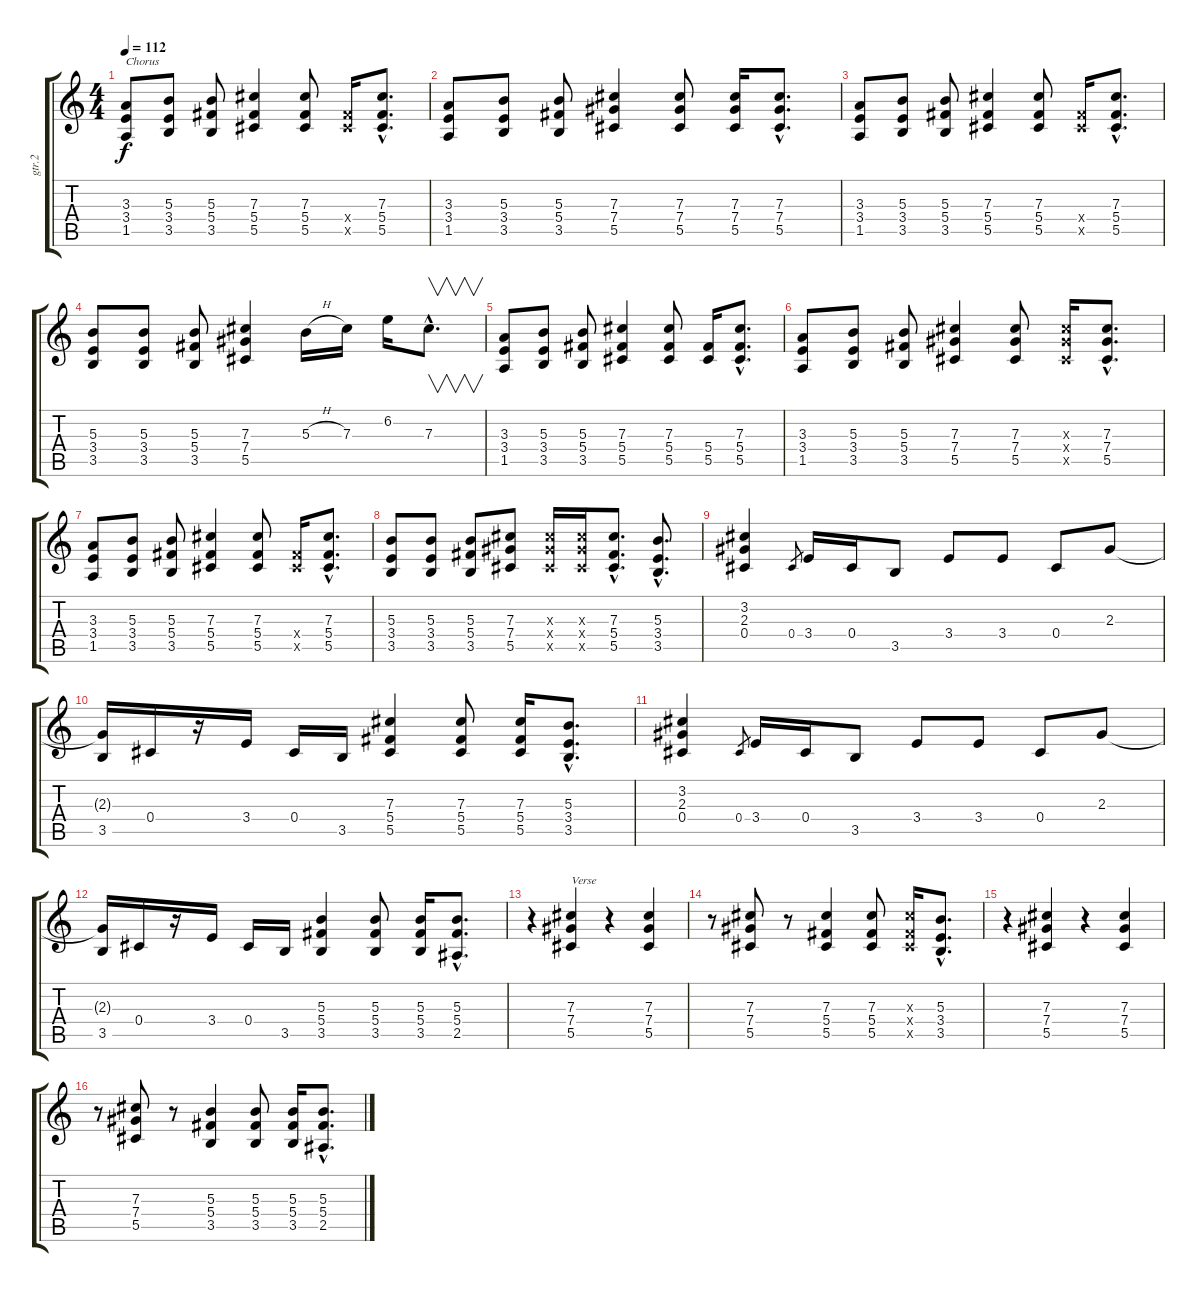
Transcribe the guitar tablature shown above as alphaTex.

\track ("gtr.2" "gtr.2") {instrument distortionguitar}
\staff {score tabs}
\tuning (Eb4 Bb3 Gb3 Db3 Ab2 Eb2) {hide}
\ts (4 4)
\tempo 112
\clef g2
\ks c
(3.3 3.4 1.5).8{txt "Chorus" dy f} (5.3 3.4 3.5).8 (5.3 5.4 3.5).8 (7.3 5.4 5.5).4 (7.3 5.4 5.5).8 (5.4{x} 5.5{x}).16 (7.3{hac} 5.4{hac} 5.5{hac}).8{d} |
(3.3 3.4 1.5).8 (5.3 3.4 3.5).8 (5.3 5.4 3.5).8 (7.3 7.4 5.5).4 (7.3 7.4 5.5).8 (7.3 7.4 5.5).16 (7.3{hac} 7.4{hac} 5.5{hac}).8{d} |
(3.3 3.4 1.5).8 (5.3 3.4 3.5).8 (5.3 5.4 3.5).8 (7.3 5.4 5.5).4 (7.3 5.4 5.5).8 (5.4{x} 5.5{x}).16 (7.3{hac} 5.4{hac} 5.5{hac}).8{d} |
(5.3 3.4 3.5).8 (5.3 3.4 3.5).8 (5.3 5.4 3.5).8 (7.3 7.4 5.5).4 5.3{h}.16 7.3.16 6.2.16 7.3{hac}.8{v d} |
(3.3 3.4 1.5).8 (5.3 3.4 3.5).8 (5.3 5.4 3.5).8 (7.3 5.4 5.5).4 (7.3 5.4 5.5).8 (5.4 5.5).16 (7.3{hac} 5.4{hac} 5.5{hac}).8{d} |
(3.3 3.4 1.5).8 (5.3 3.4 3.5).8 (5.3 5.4 3.5).8 (7.3 7.4 5.5).4 (7.3 7.4 5.5).8 (7.3{x} 7.4{x} 5.5{x}).16 (7.3{hac} 7.4{hac} 5.5{hac}).8{d} |
(3.3 3.4 1.5).8 (5.3 3.4 3.5).8 (5.3 5.4 3.5).8 (7.3 5.4 5.5).4 (7.3 5.4 5.5).8 (5.4{x} 5.5{x}).16 (7.3{hac} 5.4{hac} 5.5{hac}).8{d} |
(5.3 3.4 3.5).8 (5.3 3.4 3.5).8 (5.3 5.4 3.5).8 (7.3 7.4 5.5).8 (7.3{x} 7.4{x} 5.5{x}).16 (7.3{x} 7.4{x} 5.5{x}).16 (7.3{hac} 5.4{hac} 5.5{hac}).8{d} (5.3{hac} 3.4{hac} 3.5{hac}).8{d} |
(3.2 2.3 0.4).4 0.4.8{gr} 3.4.16 0.4.16 3.5.8 3.4.8 3.4.8 0.4.8 2.3.8 |
(2.3{t} 3.5).16 0.4.16 r.16 3.4.16 0.4.16 3.5.16 (7.3 5.4 5.5).4 (7.3 5.4 5.5).8 (7.3 5.4 5.5).16 (5.3{hac} 3.4{hac} 3.5{hac}).8{d} |
(3.2 2.3 0.4).4 0.4.8{gr} 3.4.16 0.4.16 3.5.8 3.4.8 3.4.8 0.4.8 2.3.8 |
(2.3{t} 3.5).16 0.4.16 r.16 3.4.16 0.4.16 3.5.16 (5.3 5.4 3.5).4 (5.3 5.4 3.5).8 (5.3 5.4 3.5).16 (5.3{hac} 5.4{hac} 2.5{hac}).8{d} |
r.4 (7.3 7.4 5.5).4{txt "Verse"} r.4 (7.3 7.4 5.5).4 |
r.8 (7.3 7.4 5.5).8 r.8 (7.3 5.4 5.5).4 (7.3 5.4 5.5).8 (7.3{x} 5.4{x} 5.5{x}).16 (5.3{hac} 3.4{hac} 3.5{hac}).8{d} |
r.4 (7.3 7.4 5.5).4 r.4 (7.3 7.4 5.5).4 |
r.8 (7.3 7.4 5.5).8 r.8 (5.3 5.4 3.5).4 (5.3 5.4 3.5).8 (5.3 5.4 3.5).16 (5.3{hac} 5.4{hac} 2.5{hac}).8{d}
